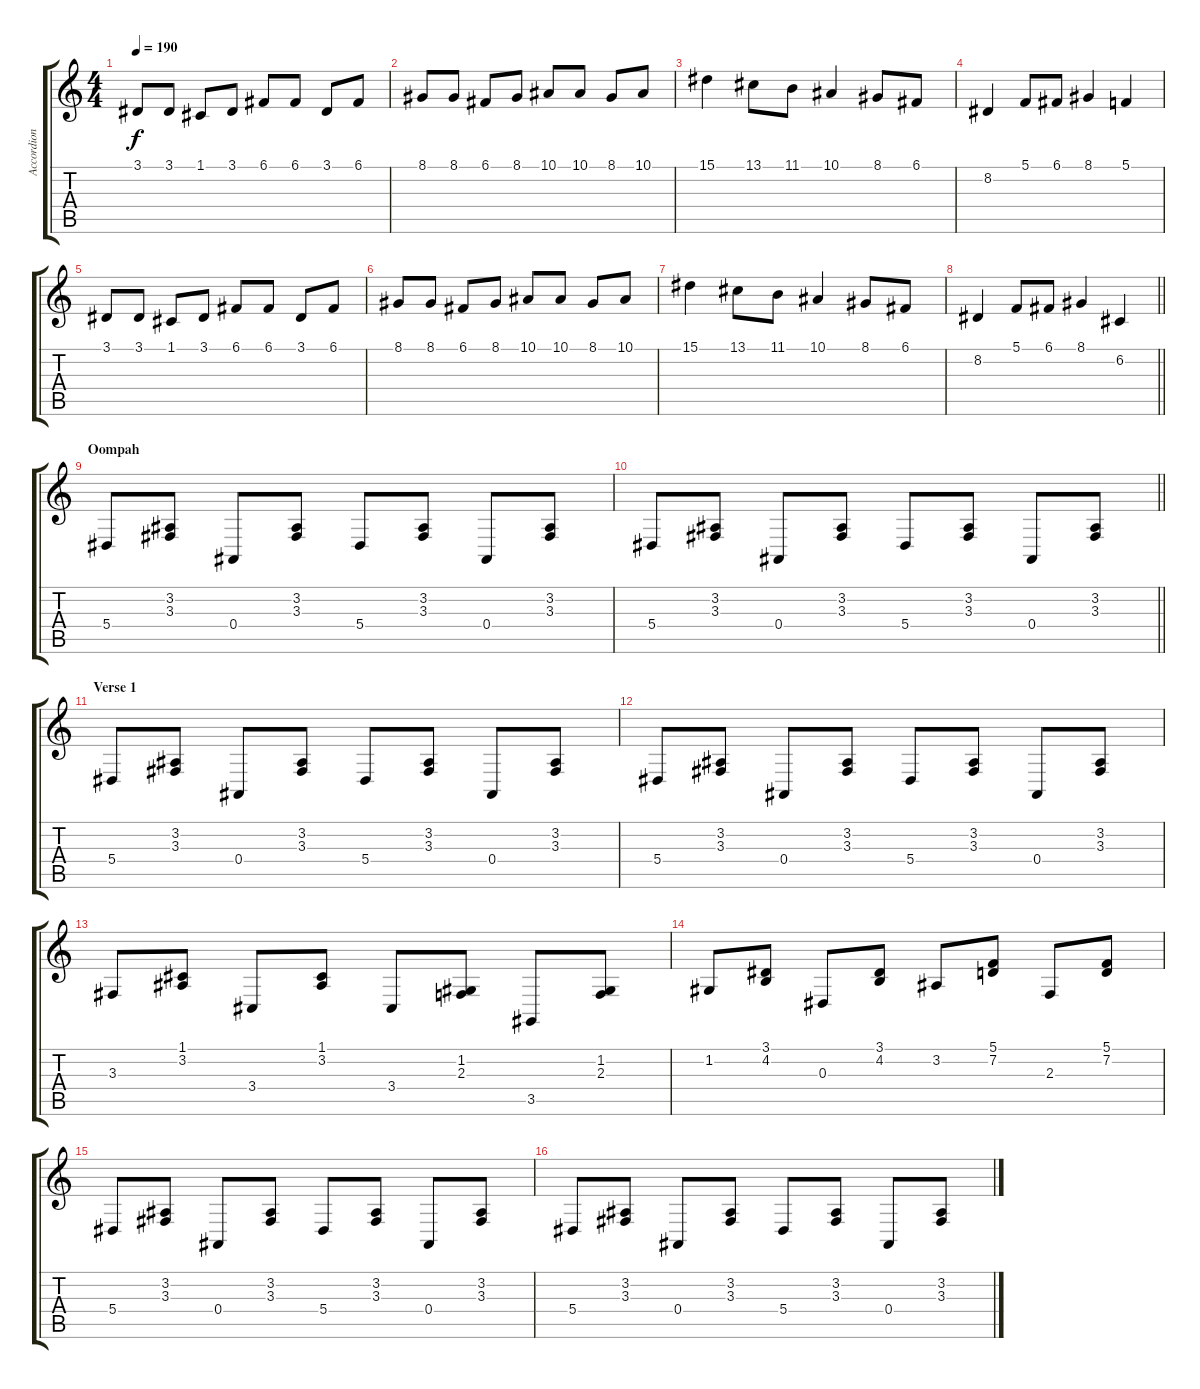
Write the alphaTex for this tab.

\track ("Accordion" "Accordion") {instrument accordion}
\staff {score tabs}
\tuning (C4 G3 Eb3 Bb2 F2 C2) {hide}
\ts (4 4)
\tempo 190
\clef g2
\ks c
3.1.8{dy f} 3.1.8 1.1.8 3.1.8 6.1.8 6.1.8 3.1.8 6.1.8 |
8.1.8 8.1.8 6.1.8 8.1.8 10.1.8 10.1.8 8.1.8 10.1.8 |
15.1.4 13.1.8 11.1.8 10.1.4 8.1.8 6.1.8 |
8.2.4 5.1.8 6.1.8 8.1.4 5.1.4 |
3.1.8 3.1.8 1.1.8 3.1.8 6.1.8 6.1.8 3.1.8 6.1.8 |
8.1.8 8.1.8 6.1.8 8.1.8 10.1.8 10.1.8 8.1.8 10.1.8 |
15.1.4 13.1.8 11.1.8 10.1.4 8.1.8 6.1.8 |
\barLineRight lightlight
8.2.4 5.1.8 6.1.8 8.1.4 6.2.4 |
\section ("" "Oompah")
5.4.8 (3.2 3.3).8 0.4.8 (3.2 3.3).8 5.4.8 (3.2 3.3).8 0.4.8 (3.2 3.3).8 |
\barLineRight lightlight
5.4.8 (3.2 3.3).8 0.4.8 (3.2 3.3).8 5.4.8 (3.2 3.3).8 0.4.8 (3.2 3.3).8 |
\section ("" "Verse 1")
5.4.8 (3.2 3.3).8 0.4.8 (3.2 3.3).8 5.4.8 (3.2 3.3).8 0.4.8 (3.2 3.3).8 |
5.4.8 (3.2 3.3).8 0.4.8 (3.2 3.3).8 5.4.8 (3.2 3.3).8 0.4.8 (3.2 3.3).8 |
3.3.8 (1.1 3.2).8 3.4.8 (1.1 3.2).8 3.4.8 (1.2 2.3).8 3.5.8 (1.2 2.3).8 |
1.2.8 (3.1 4.2).8 0.3.8 (3.1 4.2).8 3.2.8 (5.1 7.2).8 2.3.8 (5.1 7.2).8 |
5.4.8 (3.2 3.3).8 0.4.8 (3.2 3.3).8 5.4.8 (3.2 3.3).8 0.4.8 (3.2 3.3).8 |
5.4.8 (3.2 3.3).8 0.4.8 (3.2 3.3).8 5.4.8 (3.2 3.3).8 0.4.8 (3.2 3.3).8
